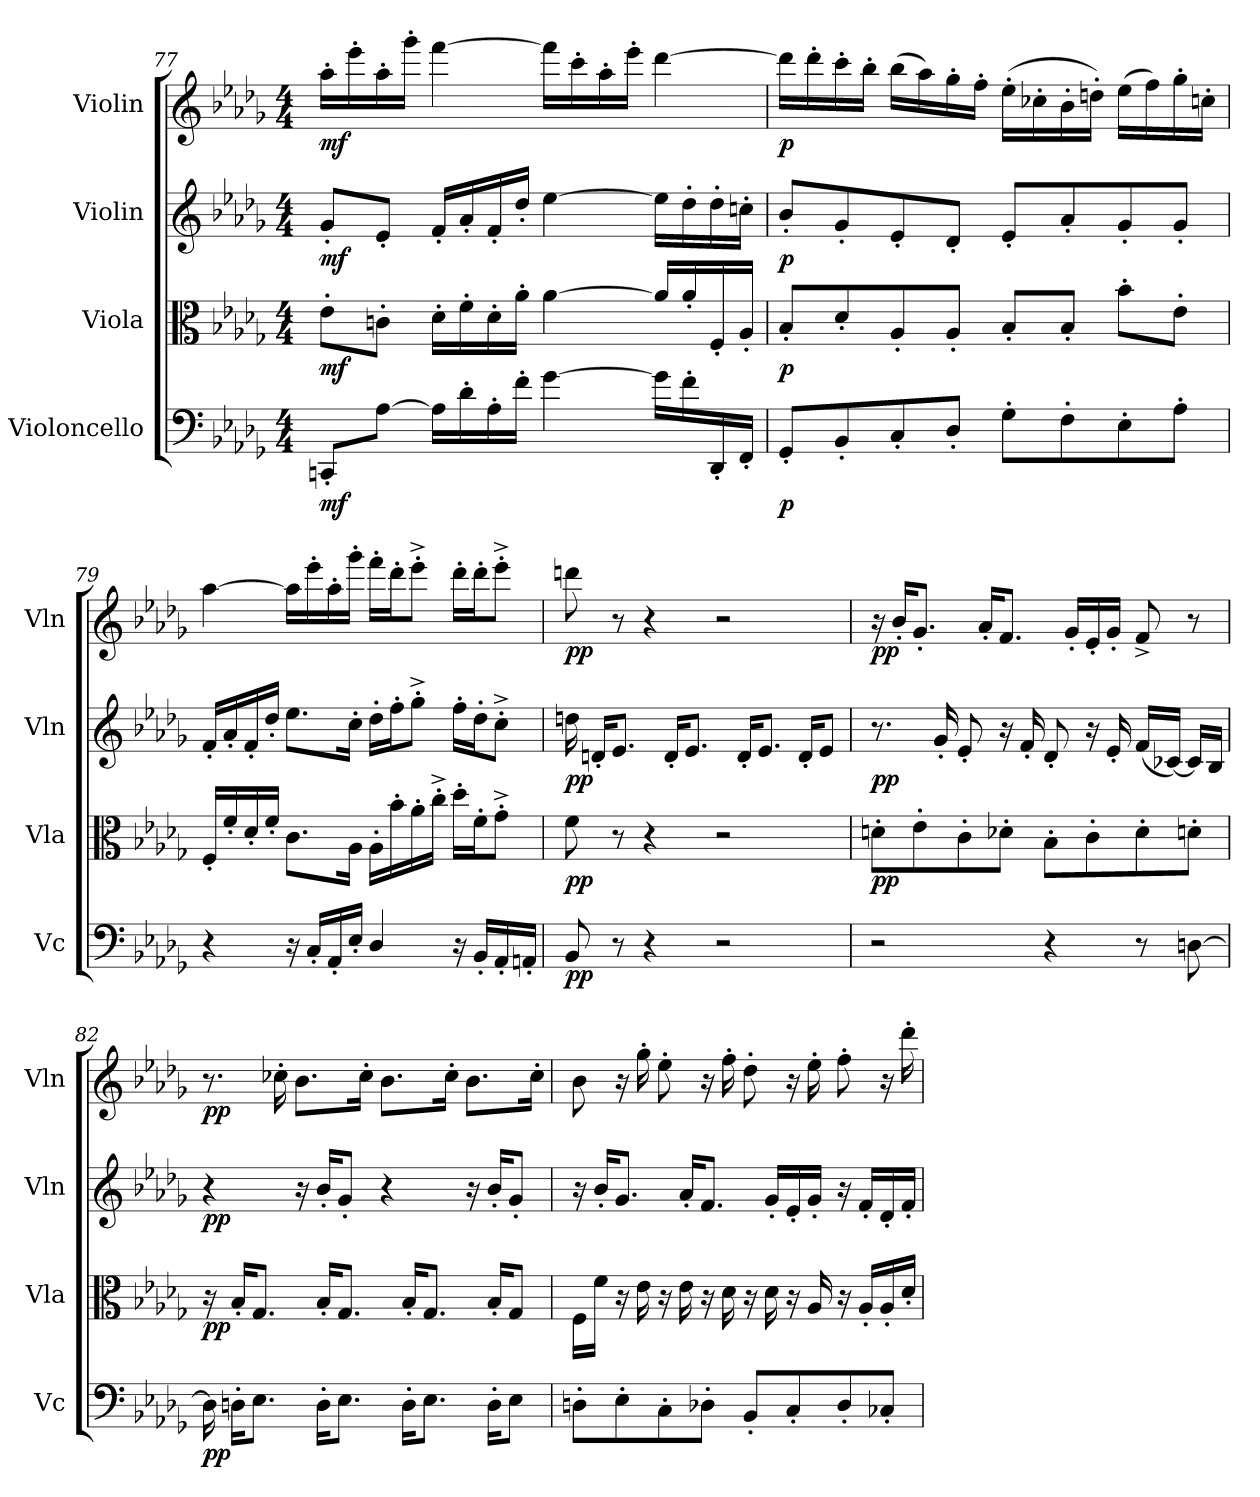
**kern	**dynam	**kern	**dynam	**kern	**dynam	**kern	**dynam
*part4	*part4	*part3	*part3	*part2	*part2	*part1	*part1
*staff4	*staff4	*staff3	*staff3	*staff2	*staff2	*staff1	*staff1
*I"Violoncello	*	*I"Viola	*	*I"Violin	*	*I"Violin	*
*I'Vc	*	*I'Vla	*	*I'Vln	*	*I'Vln	*
*clefF4	*	*clefC3	*	*clefG2	*	*clefG2	*
*k[b-e-a-d-g-]	*	*k[b-e-a-d-g-]	*	*k[b-e-a-d-g-]	*	*k[b-e-a-d-g-]	*
*M4/4	*	*M4/4	*	*M4/4	*	*M4/4	*
=77	=77	=77	=77	=77	=77	=77	=77
8CCn'/L	mf	8e-'\L	mf	8g-'/L	mf	16aa-'\LL	mf
.	.	.	.	.	.	16eee-'\	.
[8A-\J	.	8cn'\J	.	8e-'/J	.	16aa-'\	.
.	.	.	.	.	.	16ggg-'\JJ	.
16A-\LL]	.	16d-'\LL	.	16f'/LL	.	[4fff\	.
16d-'\	.	16f'\	.	16a-'/	.	.	.
16A-'\	.	16d-'\	.	16f'/	.	.	.
16f'\JJ	.	16a-'\JJ	.	16dd-'/JJ	.	.	.
[4g-\	.	[4a-\	.	[4ee-\	.	16fff\LL]	.
.	.	.	.	.	.	16ccc'\	.
.	.	.	.	.	.	16aa-'\	.
.	.	.	.	.	.	16eee-'\JJ	.
16g-\LL]	.	16a-\LL]	.	16ee-\LL]	.	[4ddd-\	.
16f'\	.	16a-'\	.	16dd-'\	.	.	.
16DD-'/	.	16F'/	.	16dd-'\	.	.	.
16FF'/JJ	.	16A-'/JJ	.	16ccn'\JJ	.	.	.
=78	=78	=78	=78	=78	=78	=78	=78
8GG-'/L	p	8B-'/L	p	8b-'/L	p	16ddd-\LL]	p
.	.	.	.	.	.	16ddd-'\	.
8BB-'/	.	8d-'/	.	8g-'/	.	16ccc'\	.
.	.	.	.	.	.	16bb-'\JJ	.
8C'/	.	8A-'/	.	8e-'/	.	(16bb-\LL	.
.	.	.	.	.	.	16aa-\)	.
8D-'/J	.	8A-'/J	.	8d-'/J	.	16gg-'\	.
.	.	.	.	.	.	16ff'\JJ	.
8G-'\L	.	8B-'/L	.	8e-'/L	.	(16ee-'\LL	.
.	.	.	.	.	.	16cc-X'\	.
8F'\	.	8B-'/J	.	8a-'/	.	16b-'\	.
.	.	.	.	.	.	16ddn'\JJ)	.
8E-'\	.	8b-'\L	.	8g-'/	.	(16ee-\LL	.
.	.	.	.	.	.	16ff\)	.
8A-'\J	.	8e-'\J	.	8g-'/J	.	16gg-'\	.
.	.	.	.	.	.	16ccn'\JJ	.
=79	=79	=79	=79	=79	=79	=79	=79
4r	.	16F'/LL	.	16f'/LL	.	[4aa-\	.
.	.	16f'/	.	16a-'/	.	.	.
.	.	16d-'/	.	16f'/	.	.	.
.	.	16f'/JJ	.	16dd-'/JJ	.	.	.
16r	.	8.c\L	.	8.ee-\L	.	16aa-\LL]	.
16C'/LL	.	.	.	.	.	16eee-'\	.
16AA-'/	.	.	.	.	.	16aa-'\	.
16E-'/JJ	.	16A-\Jk	.	16cc'\Jk	.	16ggg-'\JJ	.
4D-/	.	16A-'\LL	.	16dd-'\LL	.	16fff'\LL	.
.	.	16b-'\	.	16ff'\J	.	16ddd-'\J	.
.	.	16a-'\	.	8gg-'^\J	.	8eee-'^\J	.
.	.	16cc'^\JJ	.	.	.	.	.
16r	.	16dd-'\LL	.	16ff'\LL	.	16ddd-'\LL	.
16BB-'/LL	.	16f'\J	.	16dd-'\J	.	16ddd-'\J	.
16AA-'/	.	8g-'^\J	.	8cc'^\J	.	8eee-'^\J	.
16AAn'/JJ	.	.	.	.	.	.	.
=80	=80	=80	=80	=80	=80	=80	=80
8BB-/	pp	8f\	pp	16ddn\	pp	8dddn\	pp
.	.	.	.	16dn'/KL	.	.	.
8r	.	8r	.	8.e-/J	.	8r	.
4r	.	4r	.	.	.	4r	.
.	.	.	.	16d'/KL	.	.	.
.	.	.	.	8.e-/J	.	.	.
2r	.	2r	.	.	.	2r	.
.	.	.	.	16d'/KL	.	.	.
.	.	.	.	8.e-/J	.	.	.
.	.	.	.	16d'/KL	.	.	.
.	.	.	.	8e-/J	.	.	.
=81	=81	=81	=81	=81	=81	=81	=81
2r	.	8dn'\L	pp	8.r	pp	16r	pp
.	.	.	.	.	.	16b-'/KL	.
.	.	8e-'\	.	.	.	8.g-'/J	.
.	.	.	.	16g-'/	.	.	.
.	.	8c'\	.	8e-'/	.	.	.
.	.	.	.	.	.	16a-'/KL	.
.	.	8d-X'\J	.	16r	.	8.f/J	.
.	.	.	.	16f'/	.	.	.
4r	.	8B-'\L	.	8d-'/	.	.	.
.	.	.	.	.	.	16g-'/LL	.
.	.	8c'\	.	16r	.	16e-'/	.
.	.	.	.	16e-'/	.	16g-'/JJ	.
8r	.	8d-'\	.	(16f/LL	.	8f^/	.
.	.	.	.	[16c-X/JJ)	.	.	.
[8Dn\	.	8dn'\J	.	16c-/LL]	.	8r	.
.	.	.	.	16B-/JJ	.	.	.
=82	=82	=82	=82	=82	=82	=82	=82
16Dn\]	pp	16r	pp	4r	pp	8.r	pp
16D'\KL	.	16B-'/KL	.	.	.	.	.
8.E-\J	.	8.G-/J	.	.	.	.	.
.	.	.	.	.	.	16cc-X'\	.
.	.	.	.	16r	.	8.b-\L	.
16D'\KL	.	16B-'/KL	.	16b-'/KL	.	.	.
8.E-\J	.	8.G-/J	.	8g-'/J	.	.	.
.	.	.	.	.	.	16cc-'\Jk	.
.	.	.	.	4r	.	8.b-\L	.
16D'\KL	.	16B-'/KL	.	.	.	.	.
8.E-\J	.	8.G-/J	.	.	.	.	.
.	.	.	.	.	.	16cc-'\Jk	.
.	.	.	.	16r	.	8.b-\L	.
16D'\KL	.	16B-'/KL	.	16b-'/KL	.	.	.
8E-\J	.	8G-/J	.	8g-'/J	.	.	.
.	.	.	.	.	.	16cc-'\Jk	.
=83	=83	=83	=83	=83	=83	=83	=83
8Dn'\L	.	16F\LL	.	16r	.	8b-\	.
.	.	16f\JJ	.	16b-'/KL	.	.	.
8E-'\	.	16r	.	8.g-/J	.	16r	.
.	.	16e-\	.	.	.	16gg-'\	.
8C'\	.	16r	.	.	.	8ee-'\	.
.	.	16e-\	.	16a-'/KL	.	.	.
8D-X'\J	.	16r	.	8.f/J	.	16r	.
.	.	16d-\	.	.	.	16ff'\	.
8BB-'/L	.	16r	.	.	.	8dd-'\	.
.	.	16d-\	.	16g-'/LL	.	.	.
8C'/	.	16r	.	16e-'/	.	16r	.
.	.	16A-/	.	16g-'/JJ	.	16ee-'\	.
8D-'/	.	16r	.	16r	.	8ff'\	.
.	.	16A-'/LL	.	16f'/LL	.	.	.
8C-X'/J	.	16A-'/	.	16d-'/	.	16r	.
.	.	16d-'/JJ	.	16f'/JJ	.	16ddd-'\	.
=	=	=	=	=	=	=	=
*-	*-	*-	*-	*-	*-	*-	*-
